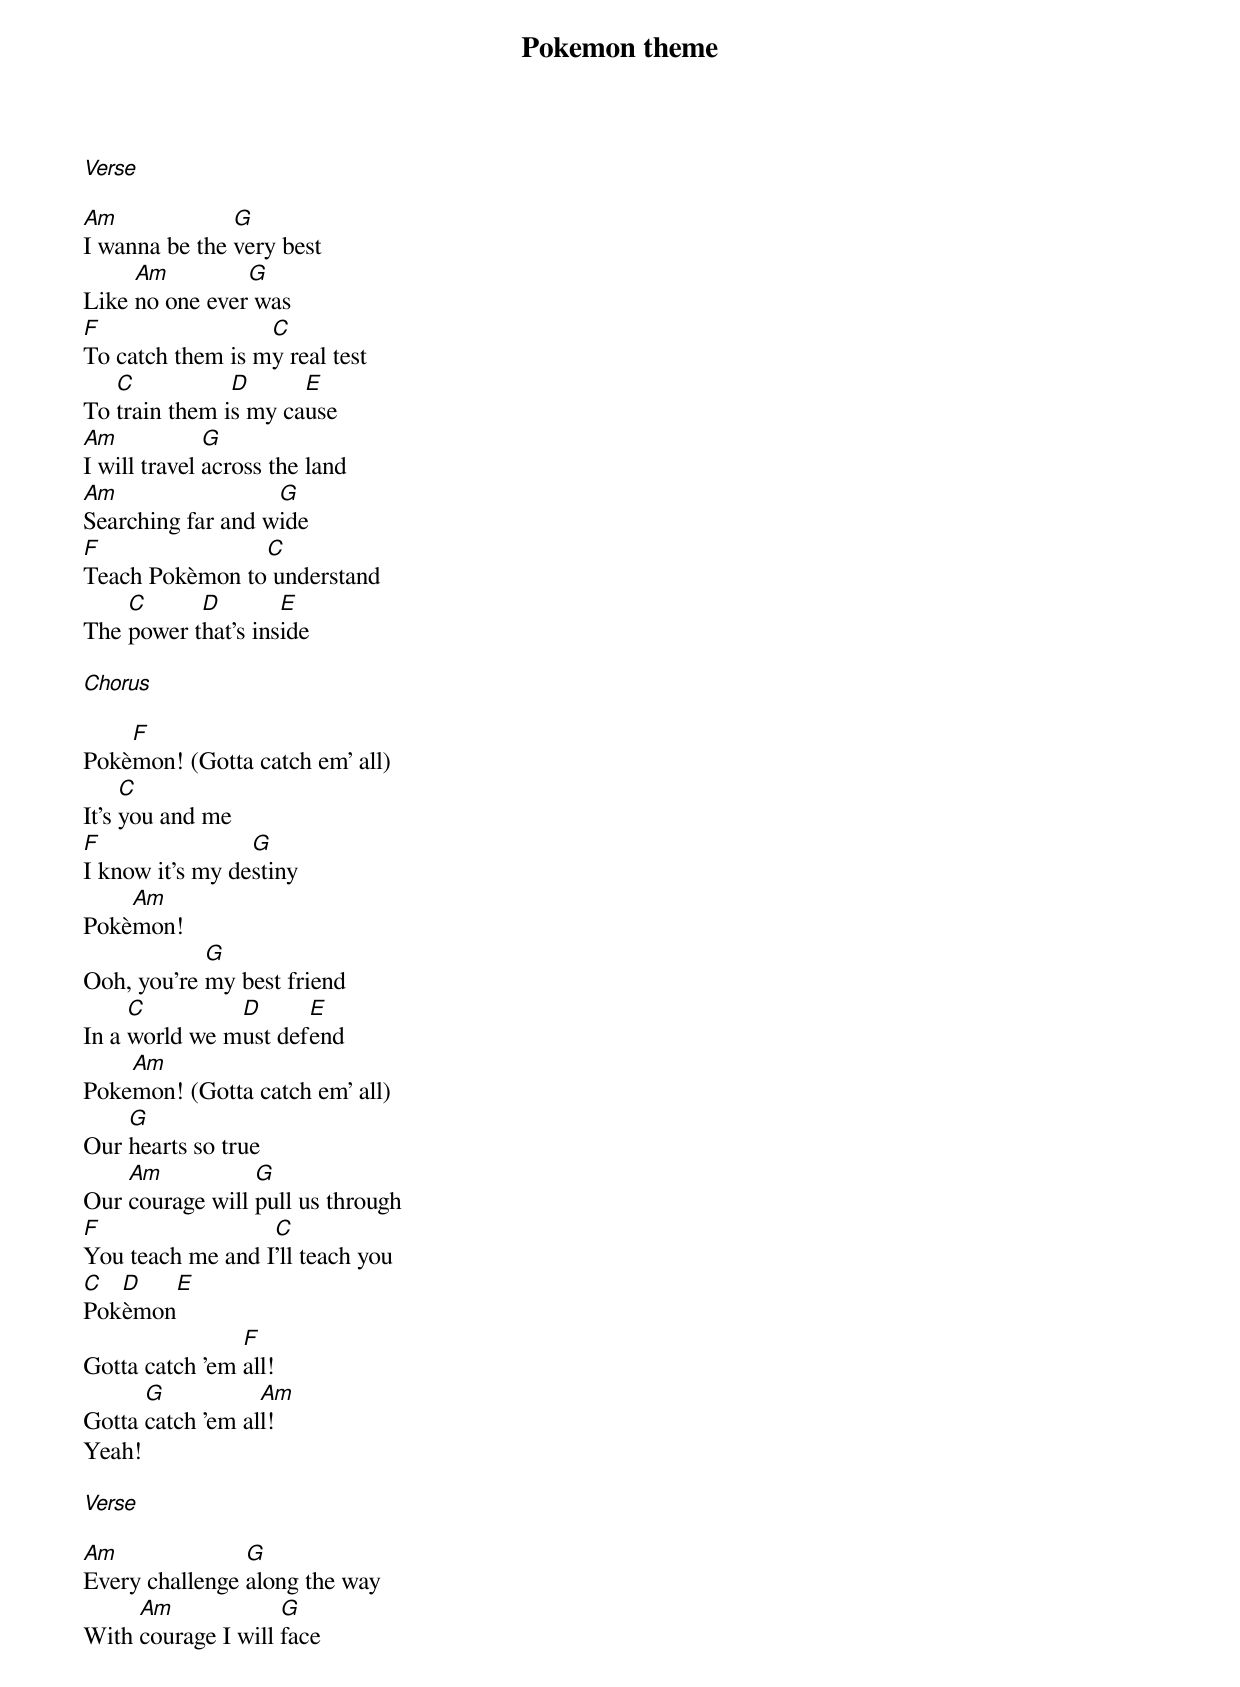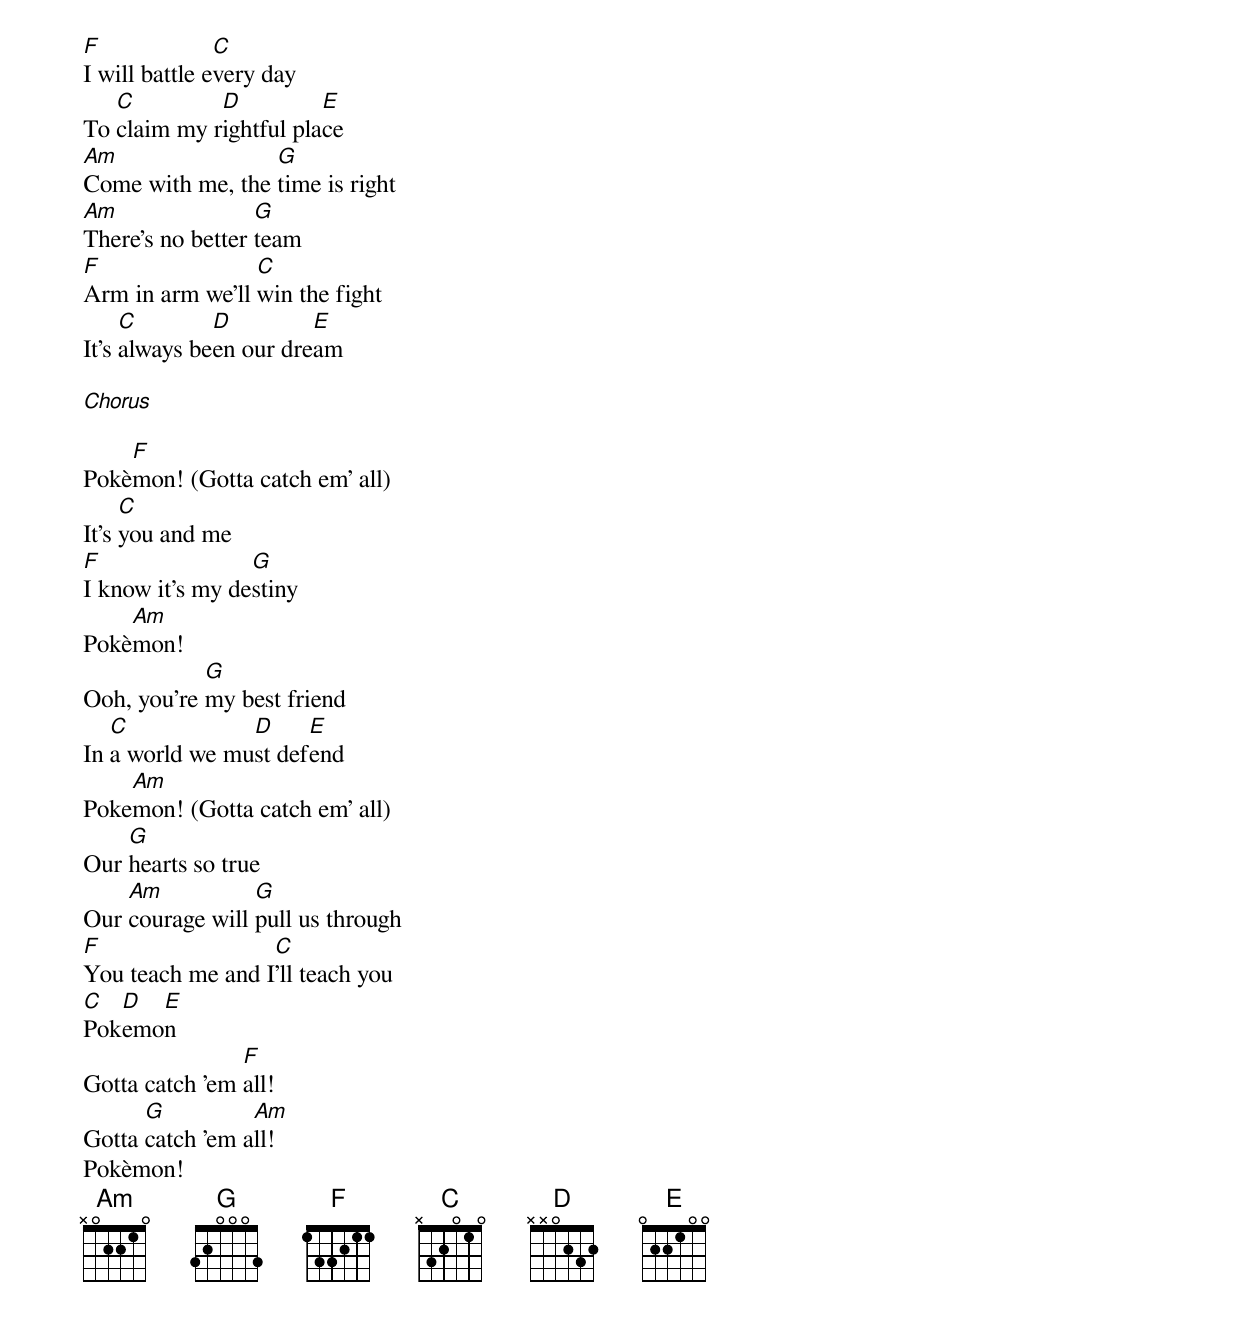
{title: Pokemon theme}

[Verse]

[Am]I wanna be the [G]very best
Like [Am]no one ever[G] was
[F]To catch them is m[C]y real test
To [C]train them i[D]s my ca[E]use
[Am]I will travel [G]across the land
[Am]Searching far and w[G]ide
[F]Teach Pokèmon to[C] understand
The [C]power t[D]hat's ins[E]ide

[Chorus]

Pokè[F]mon! (Gotta catch em' all)
It's [C]you and me
[F]I know it's my de[G]stiny
Pokè[Am]mon!
Ooh, you're [G]my best friend
In a [C]world we m[D]ust def[E]end
Poke[Am]mon! (Gotta catch em' all)
Our [G]hearts so true
Our [Am]courage will [G]pull us through
[F]You teach me and I[C]'ll teach you
[C]Pok[D]èmon[E]
Gotta catch 'em [F]all!
Gotta [G]catch 'em al[Am]l!
Yeah!

[Verse]

[Am]Every challenge [G]along the way
With [Am]courage I will [G]face
[F]I will battle e[C]very day
To [C]claim my r[D]ightful pla[E]ce
[Am]Come with me, the [G]time is right
[Am]There's no better [G]team
[F]Arm in arm we'll [C]win the fight
It's [C]always be[D]en our dre[E]am

[Chorus]

Pokè[F]mon! (Gotta catch em' all)
It's [C]you and me
[F]I know it's my de[G]stiny
Pokè[Am]mon!
Ooh, you're [G]my best friend
In [C]a world we mu[D]st def[E]end
Poke[Am]mon! (Gotta catch em' all)
Our [G]hearts so true
Our [Am]courage will [G]pull us through
[F]You teach me and I[C]'ll teach you
[C]Pok[D]emo[E]n
Gotta catch 'em [F]all!
Gotta [G]catch 'em a[Am]ll!
Pokèmon!
